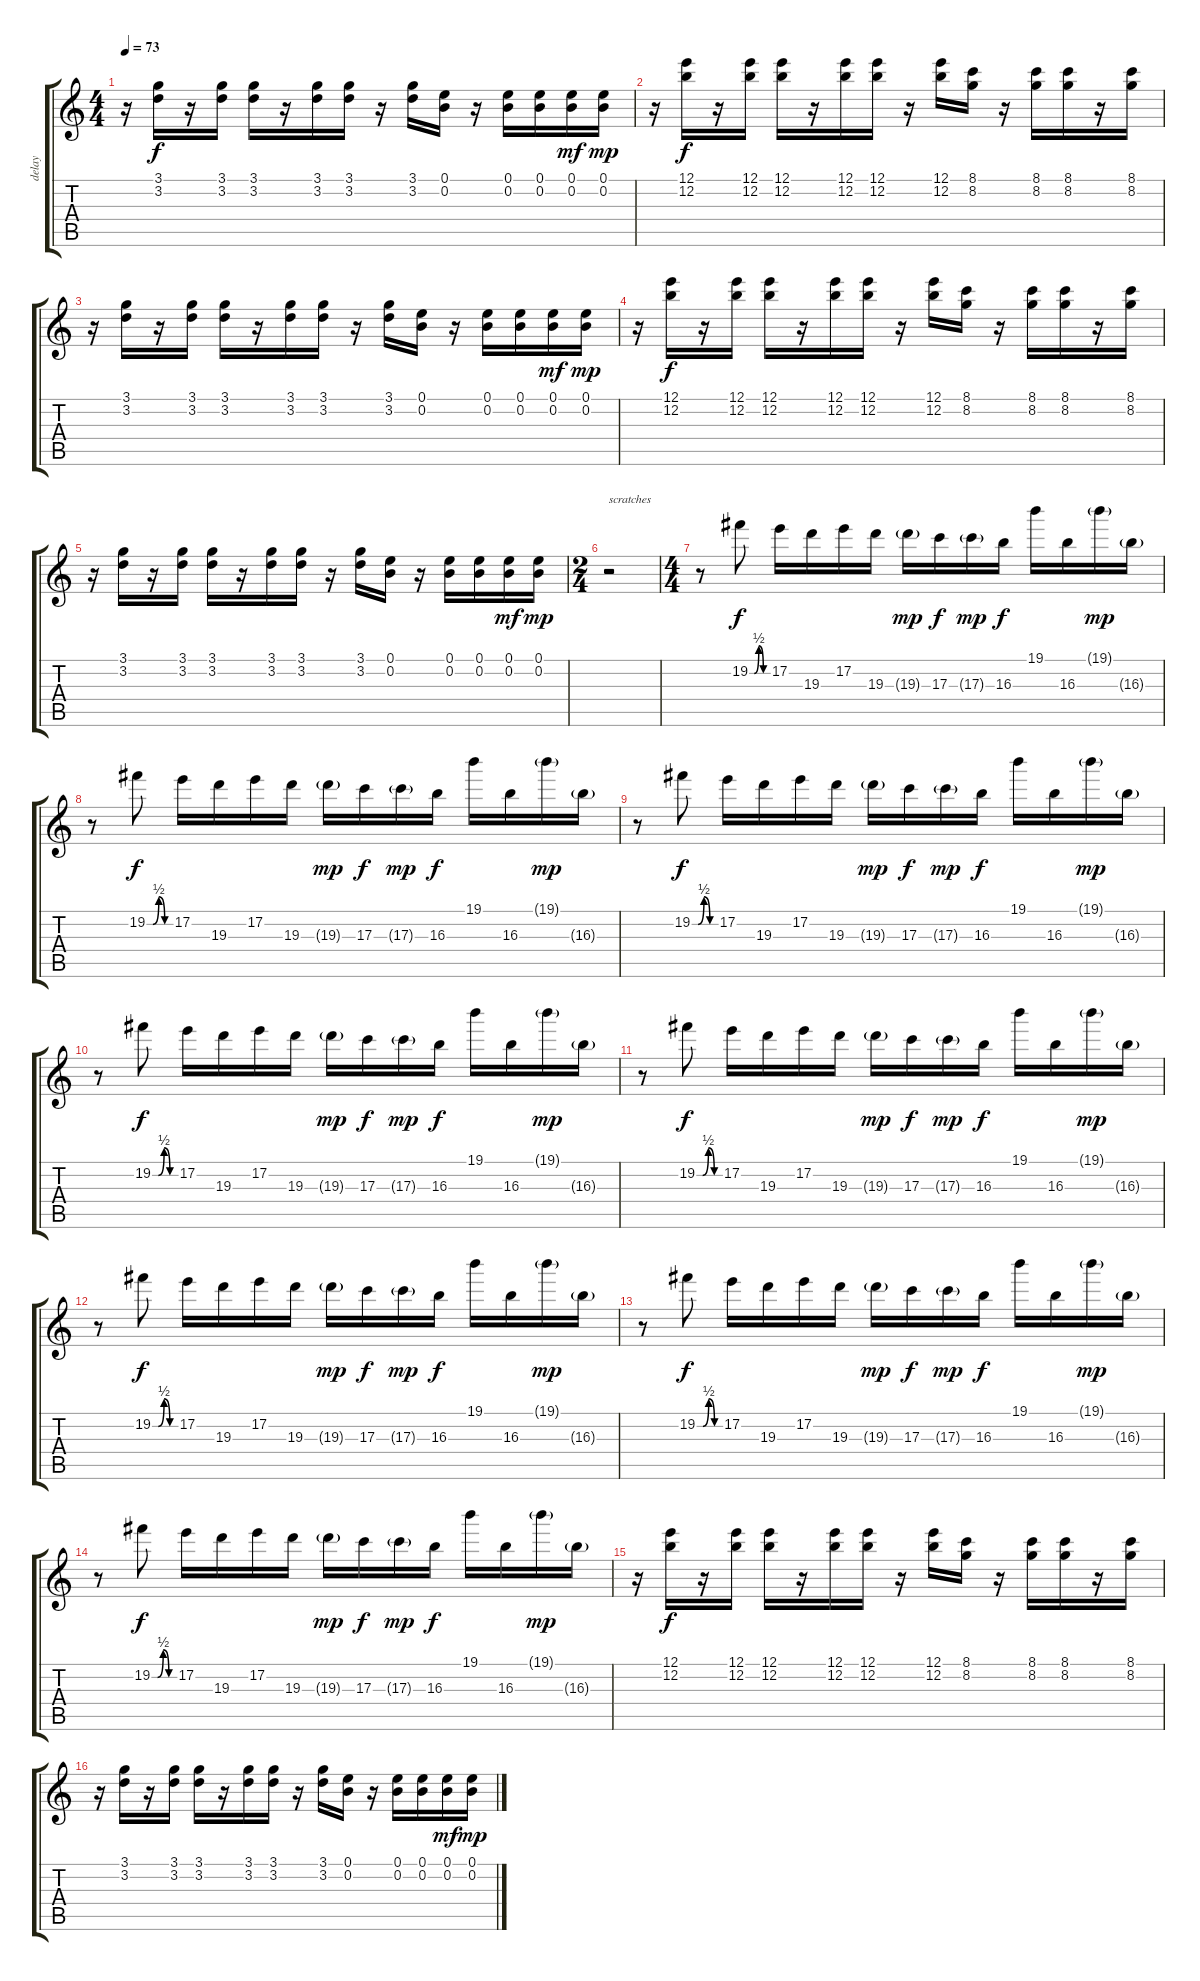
\track ("delay" "delay") {instrument electricguitarclean}
\staff {score tabs}
\tuning (E4 B3 G3 D3 A2 E2) {hide}
\ts (4 4)
\tempo 73
\clef g2
\ks c
r.16{dy f} (3.1 3.2).16 r.16 (3.1 3.2).16 (3.1 3.2).16 r.16 (3.1 3.2).16 (3.1 3.2).16 r.16 (3.1 3.2).16 (0.1 0.2).16 r.16 (0.1 0.2).16 (0.1 0.2).16 (0.1 0.2).16{dy mf} (0.1 0.2).16{dy mp} |
r.16{instrument overdrivenguitar} (12.1 12.2).16{dy f} r.16 (12.1 12.2).16 (12.1 12.2).16 r.16 (12.1 12.2).16 (12.1 12.2).16 r.16 (12.1 12.2).16 (8.1 8.2).16 r.16 (8.1 8.2).16 (8.1 8.2).16 r.16 (8.1 8.2).16 |
r.16 (3.1 3.2).16 r.16 (3.1 3.2).16 (3.1 3.2).16 r.16 (3.1 3.2).16 (3.1 3.2).16 r.16 (3.1 3.2).16 (0.1 0.2).16 r.16 (0.1 0.2).16 (0.1 0.2).16 (0.1 0.2).16{dy mf} (0.1 0.2).16{dy mp} |
r.16{instrument overdrivenguitar} (12.1 12.2).16{dy f} r.16 (12.1 12.2).16 (12.1 12.2).16 r.16 (12.1 12.2).16 (12.1 12.2).16 r.16 (12.1 12.2).16 (8.1 8.2).16 r.16 (8.1 8.2).16 (8.1 8.2).16 r.16 (8.1 8.2).16 |
r.16 (3.1 3.2).16 r.16 (3.1 3.2).16 (3.1 3.2).16 r.16 (3.1 3.2).16 (3.1 3.2).16 r.16 (3.1 3.2).16 (0.1 0.2).16 r.16 (0.1 0.2).16 (0.1 0.2).16 (0.1 0.2).16{dy mf} (0.1 0.2).16{dy mp} |
\ts (2 4)
r.2{txt "scratches"} |
\ts (4 4)
r.8{instrument electricguitarclean} 19.2{be (custom 0 0 15 0 30 2 45 0 60 0)}.8{dy f} 17.2.16 19.3.16 17.2.16 19.3.16 19.3{g}.16{dy mp} 17.3.16{dy f} 17.3{g}.16{dy mp} 16.3.16{dy f} 19.1.16 16.3.16 19.1{g}.16{dy mp} 16.3{g}.16 |
r.8 19.2{be (custom 0 0 15 0 30 2 45 0 60 0)}.8{dy f} 17.2.16 19.3.16 17.2.16 19.3.16 19.3{g}.16{dy mp} 17.3.16{dy f} 17.3{g}.16{dy mp} 16.3.16{dy f} 19.1.16 16.3.16 19.1{g}.16{dy mp} 16.3{g}.16 |
r.8 19.2{be (custom 0 0 15 0 30 2 45 0 60 0)}.8{dy f} 17.2.16 19.3.16 17.2.16 19.3.16 19.3{g}.16{dy mp} 17.3.16{dy f} 17.3{g}.16{dy mp} 16.3.16{dy f} 19.1.16 16.3.16 19.1{g}.16{dy mp} 16.3{g}.16 |
r.8 19.2{be (custom 0 0 15 0 30 2 45 0 60 0)}.8{dy f} 17.2.16 19.3.16 17.2.16 19.3.16 19.3{g}.16{dy mp} 17.3.16{dy f} 17.3{g}.16{dy mp} 16.3.16{dy f} 19.1.16 16.3.16 19.1{g}.16{dy mp} 16.3{g}.16 |
r.8{instrument electricguitarclean} 19.2{be (custom 0 0 15 0 30 2 45 0 60 0)}.8{dy f} 17.2.16 19.3.16 17.2.16 19.3.16 19.3{g}.16{dy mp} 17.3.16{dy f} 17.3{g}.16{dy mp} 16.3.16{dy f} 19.1.16 16.3.16 19.1{g}.16{dy mp} 16.3{g}.16 |
r.8 19.2{be (custom 0 0 15 0 30 2 45 0 60 0)}.8{dy f} 17.2.16 19.3.16 17.2.16 19.3.16 19.3{g}.16{dy mp} 17.3.16{dy f} 17.3{g}.16{dy mp} 16.3.16{dy f} 19.1.16 16.3.16 19.1{g}.16{dy mp} 16.3{g}.16 |
r.8 19.2{be (custom 0 0 15 0 30 2 45 0 60 0)}.8{dy f} 17.2.16 19.3.16 17.2.16 19.3.16 19.3{g}.16{dy mp} 17.3.16{dy f} 17.3{g}.16{dy mp} 16.3.16{dy f} 19.1.16 16.3.16 19.1{g}.16{dy mp} 16.3{g}.16 |
r.8 19.2{be (custom 0 0 15 0 30 2 45 0 60 0)}.8{dy f} 17.2.16 19.3.16 17.2.16 19.3.16 19.3{g}.16{dy mp} 17.3.16{dy f} 17.3{g}.16{dy mp} 16.3.16{dy f} 19.1.16 16.3.16 19.1{g}.16{dy mp} 16.3{g}.16 |
r.16{instrument overdrivenguitar} (12.1 12.2).16{dy f} r.16 (12.1 12.2).16 (12.1 12.2).16 r.16 (12.1 12.2).16 (12.1 12.2).16 r.16 (12.1 12.2).16 (8.1 8.2).16 r.16 (8.1 8.2).16 (8.1 8.2).16 r.16 (8.1 8.2).16 |
r.16 (3.1 3.2).16 r.16 (3.1 3.2).16 (3.1 3.2).16 r.16 (3.1 3.2).16 (3.1 3.2).16 r.16 (3.1 3.2).16 (0.1 0.2).16 r.16 (0.1 0.2).16 (0.1 0.2).16 (0.1 0.2).16{dy mf} (0.1 0.2).16{dy mp}
